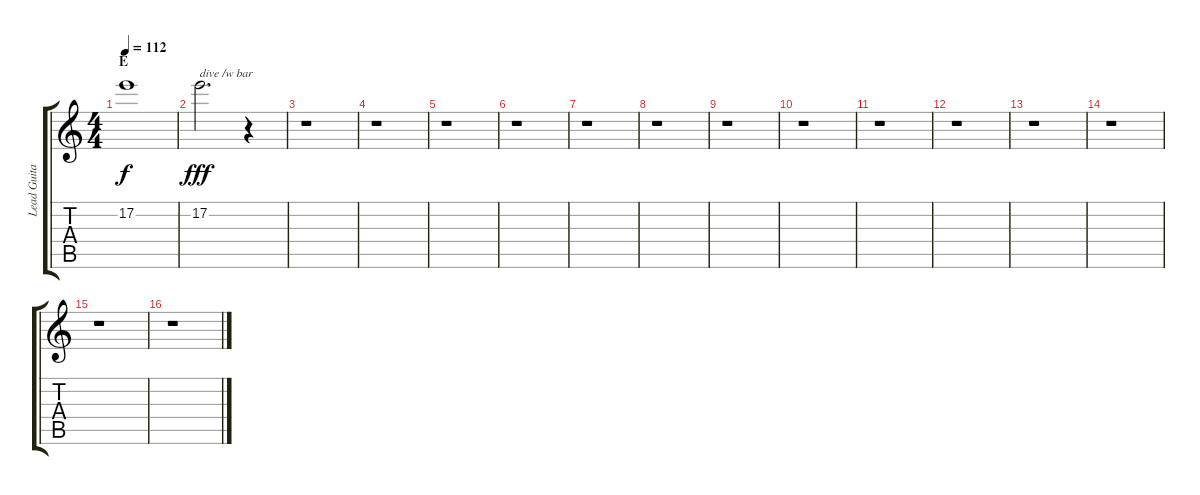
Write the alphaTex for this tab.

\track ("Lead Guitar 2" "Lead Guita") {instrument distortionguitar}
\staff {score tabs}
\tuning (E4 B3 G3 D3 A2 E2) {hide}
\ts (4 4)
\section ("" "E")
\tempo 112
\clef g2
\ks c
17.2{t}.1{dy f} |
17.2.2{d txt "dive /w bar" dy fff volume 0} r.4{volume 16} |
r.1 |
r.1 |
r.1 |
r.1 |
r.1 |
r.1 |
r.1 |
r.1 |
r.1 |
r.1 |
r.1 |
r.1 |
r.1 |
r.1
